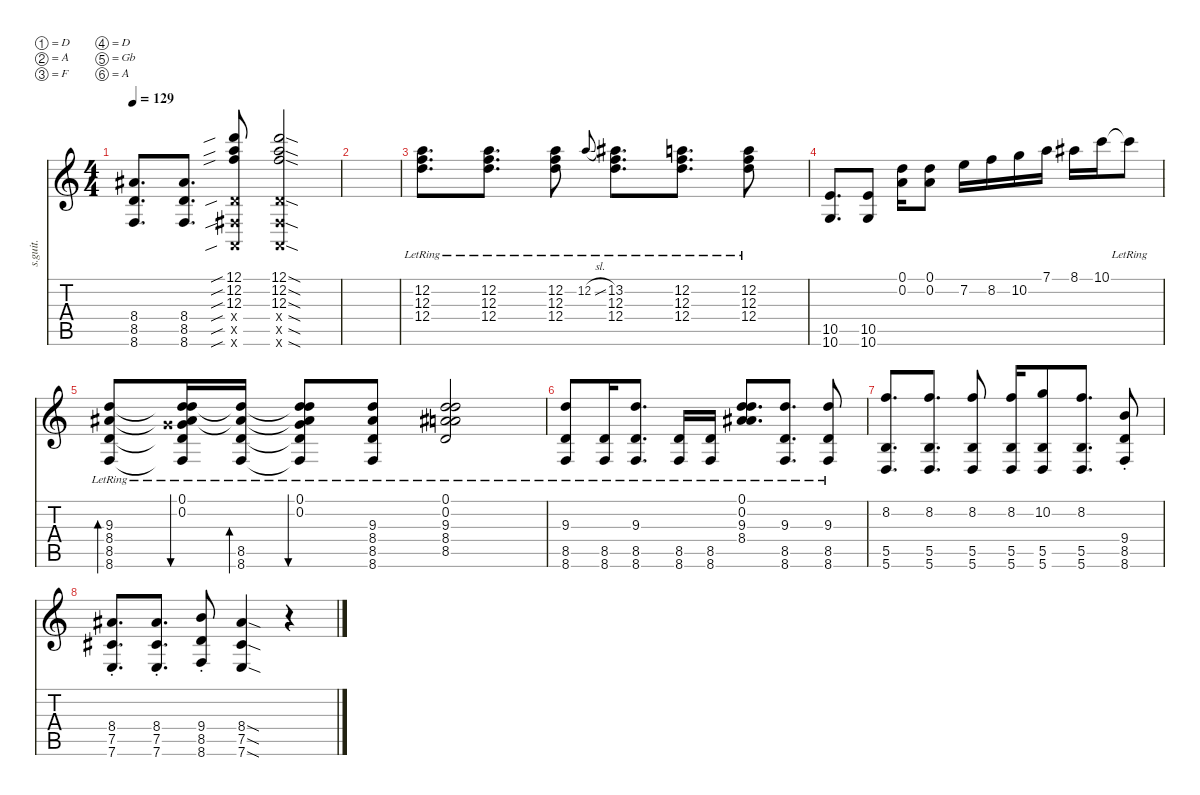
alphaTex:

\defaultSystemsLayout 4
\hideDynamics
\bracketExtendMode nobrackets
\otherSystemsTrackNameOrientation horizontal
\track ("Heiko" "s.guit.") {instrument acousticguitarsteel}
\staff {score tabs}
\tuning (D4 A3 F3 D3 Gb2 A1)
\ts (4 4)
\tempo 129
\clef g2
\ks c
(8.6 8.5 8.4{acc #}).8{d dy mf beam Up} (8.6 8.5 8.4{acc #}).8{d beam Up} (0.4{sib x} 0.5{sib x acc #} 0.6{sib x} 12.1{sib} 12.2{sib} 12.3{sib}).8{beam Up} (0.4{sod x} 0.5{sod x acc #} 0.6{sod x} 12.1{sod} 12.2{sod} 12.3{sod}).2{beam Up} |
|
(12.3{lr} 12.4{lr} 12.2).8{d beam Down} (12.3{lr} 12.4{lr} 12.2).8{d beam Down} (12.3{lr} 12.4{lr} 12.2).8{beam Down} 12.2{sl lr}.8{gr onbeat beam Up} (12.3{lr} 12.4{lr} 13.2{acc #}).8{d beam Down} (12.3{lr} 12.4{lr} 12.2).8{d beam Down} (12.3{lr} 12.4{lr} 12.2).8{beam Down} |
(10.6 10.5).8{d dy mp beam Up} (10.6 10.5).8{beam Up} (0.1 0.2).16{beam Down} (0.2 0.1).8{beam Down} 7.2.16{beam Down} 8.2.16{beam Down} 10.2.16{beam Down} 7.1.16{beam Down} 8.1{acc #}.16{beam Down} 10.1.16{beam Down} 10.1{lr t}.8{beam Down} |
(9.3{lr} 8.6{lr} 8.5{lr} 8.4{lr acc #}).8{bd 32 dy mf beam Up} (9.3{lr t} 8.4{lr t acc #} 0.2{lr acc x} 0.1{lr} 8.5{lr t} 8.6{lr t}).16{bu 30 dy p beam Up} (8.6{lr} 8.5{lr} 9.3{lr t} 8.4{lr t acc #}).16{bd 30 beam Up} (9.3{lr t} 8.4{lr t acc #} 0.2{lr acc x} 0.1{lr} 8.5{lr t} 8.6{lr t}).8{bu 30 beam Up} (8.5{lr} 8.6{lr} 9.3 8.4{acc #}).8{dy mp beam Up} (0.1{lr} 9.3{lr} 0.2{lr} 8.4{lr acc #} 8.5{lr}).2{dy mf beam Up} |
(8.5{lr} 8.6{lr} 9.3).8{dy mp beam Up} (8.5{lr} 8.6{lr}).16{beam Up} (8.5{lr} 8.6{lr} 9.3).8{d beam Up} (8.5{lr} 8.6{lr}).16{beam Up} (8.5{lr} 8.6{lr}).16{beam Up} (0.2{lr} 0.1{lr} 9.3{lr} 8.4{lr acc #}).8{d beam Up} (8.6{lr} 8.5{lr} 9.3).8{d beam Up} (8.6{lr} 8.5{lr} 9.3).8{beam Up} |
(5.6 5.5 8.2).8{d dy p beam Up} (5.6 5.5 8.2).8{d beam Up} (5.6 5.5 8.2).8{beam Up} (5.6 5.5 8.2).16{beam Up} (5.6 5.5 10.2).8{beam Up} (5.6 5.5 8.2).8{d beam Up} (8.5{st} 8.6{st} 9.4{st}).8{beam Up} |
(7.5{st acc #} 7.6{st} 8.4{st acc #}).8{d beam Up} (7.5{st acc #} 7.6{st} 8.4{st acc #}).8{d beam Up} (8.5{st} 8.6{st} 9.4{st}).8{beam Up} (7.5{sod acc #} 7.6{sod} 8.4{sod acc #}).4{beam Up} r.4{beam Up}
